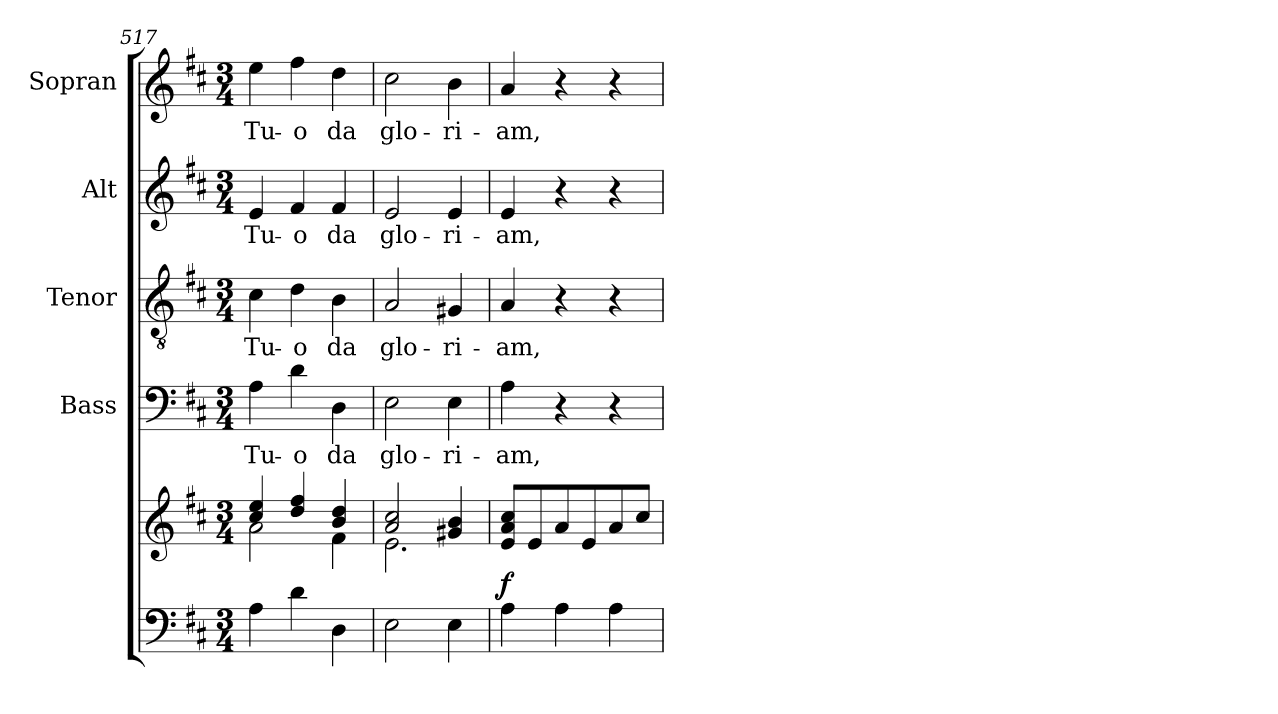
**kern	**kern	**dynam	**kern	**text	**kern	**text	**kern	**text	**kern	**text
*part5	*part5	*part5	*part4	*part4	*part3	*part3	*part2	*part2	*part1	*part1
*staff6	*staff5	*staff5/6	*staff4	*staff4	*staff3	*staff3	*staff2	*staff2	*staff1	*staff1
*	*	*	*I"Bass	*	*I"Tenor	*	*I"Alt	*	*I"Sopran	*
*	*	*	*I'B.	*	*I'T.	*	*I'A.	*	*I'S.	*
*clefF4	*clefG2	*	*clefF4	*	*clefGv2	*	*clefG2	*	*clefG2	*
*k[f#c#]	*k[f#c#]	*	*k[f#c#]	*	*k[f#c#]	*	*k[f#c#]	*	*k[f#c#]	*
*D:	*D:	*	*D:	*	*D:	*	*D:	*	*D:	*
*M3/4	*M3/4	*	*M3/4	*	*M3/4	*	*M3/4	*	*M3/4	*
=517	=517	=517	=517	=517	=517	=517	=517	=517	=517	=517
*	*^	*	*	*	*	*	*	*	*	*
!	!	!	!	!	!LO:LY:b	!	!LO:LY:b	!	!LO:LY:b	!	!LO:LY:b
4A\	4cc#/ 4ee/	2a\	.	4A\	Tu-	4c#\	Tu-	4e/	Tu-	4ee\	Tu-
!	!	!	!	!	!LO:LY:b	!	!LO:LY:b	!	!LO:LY:b	!	!LO:LY:b
4d\	4dd/ 4ff#/	.	.	4d\	-o	4d\	-o	4f#/	-o	4ff#\	-o
!	!	!	!	!	!LO:LY:b	!	!LO:LY:b	!	!LO:LY:b	!	!LO:LY:b
4D\	4b/ 4dd/	4f#\	.	4D\	da	4B\	da	4f#/	da	4dd\	da
!!LO:PB:g=z
=518	=518	=518	=518	=518	=518	=518	=518	=518	=518	=518	=518
!	!	!	!	!	!LO:LY:b	!	!LO:LY:b	!	!LO:LY:b	!	!LO:LY:b
2E\	2a/ 2cc#/	2.e\	.	2E\	glo-	2A/	glo-	2e/	glo-	2cc#\	glo-
!	!	!	!	!	!LO:LY:b	!	!LO:LY:b	!	!LO:LY:b	!	!LO:LY:b
4E\	4g#X/ 4b/	.	.	4E\	-ri-	4G#X/	-ri-	4e/	-ri-	4b\	-ri-
*	*v	*v	*	*	*	*	*	*	*	*	*
=519	=519	=519	=519	=519	=519	=519	=519	=519	=519	=519
!	!	!LO:DY:a=2	!	!LO:LY:b	!	!LO:LY:b	!	!LO:LY:b	!	!LO:LY:b
4A\	8e/ 8a/ 8cc#/L	f	4A\	-am,	4A/	-am,	4e/	-am,	4a/	-am,
.	8e/	.	.	.	.	.	.	.	.	.
4A\	8a/	.	4r	.	4r	.	4r	.	4r	.
.	8e/	.	.	.	.	.	.	.	.	.
4A\	8a/	.	4r	.	4r	.	4r	.	4r	.
.	8cc#/J	.	.	.	.	.	.	.	.	.
=	=	=	=	=	=	=	=	=	=	=
*-	*-	*-	*-	*-	*-	*-	*-	*-	*-	*-
